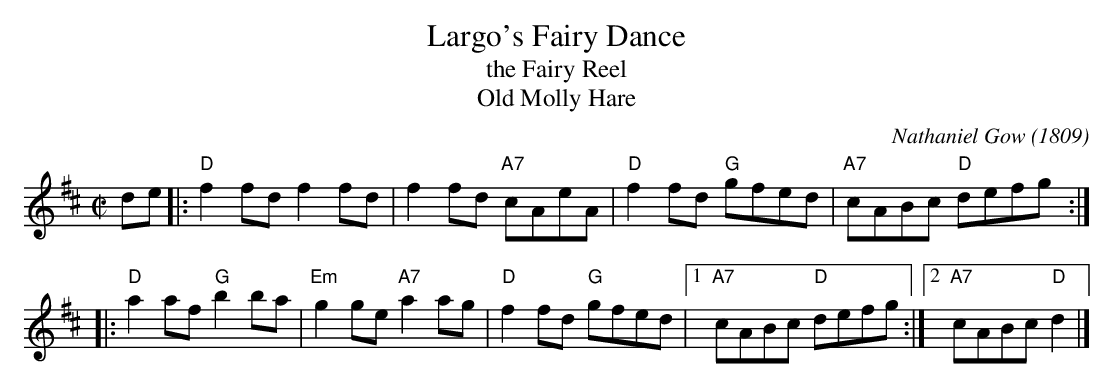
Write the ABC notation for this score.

X:1
T: Largo's Fairy Dance
T: the Fairy Reel
T: Old Molly Hare
C: Nathaniel Gow
O: 1809
L: 1/8
M: C|
K: D
de \
|: "D"f2fd f2fd | f2fd "A7"cAeA | "D"f2fd "G"gfed | "A7"cABc "D"defg :|
|: "D"a2af "G"b2ba | "Em"g2ge "A7"a2ag | "D"f2fd "G"gfed |1 "A7"cABc "D"defg :|2 "A7"cABc "D"d2 |]
